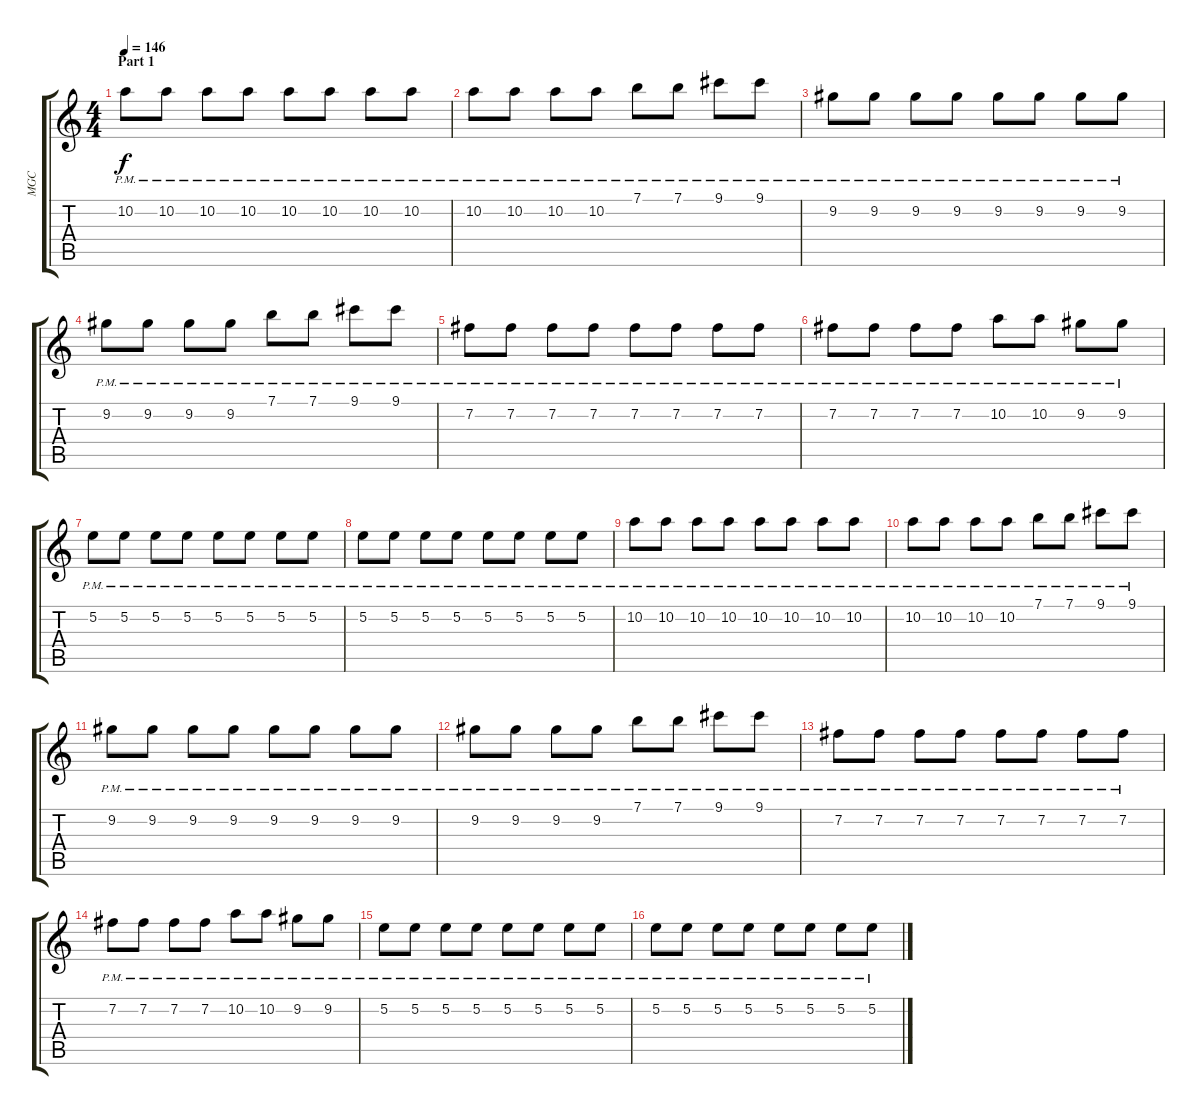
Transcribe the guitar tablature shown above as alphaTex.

\track ("MGC" "MGC") {instrument overdrivenguitar}
\staff {score tabs}
\tuning (E4 B3 G3 D3 A2 E2) {hide}
\ts (4 4)
\section ("" "Part 1")
\tempo 146
\clef g2
\ks c
10.2{pm}.8{dy f instrument overdrivenguitar} 10.2{pm}.8 10.2{pm}.8 10.2{pm}.8 10.2{pm}.8 10.2{pm}.8 10.2{pm}.8 10.2{pm}.8 |
10.2{pm}.8 10.2{pm}.8 10.2{pm}.8 10.2{pm}.8 7.1{pm}.8 7.1{pm}.8 9.1{pm}.8 9.1{pm}.8 |
9.2{pm}.8 9.2{pm}.8 9.2{pm}.8 9.2{pm}.8 9.2{pm}.8 9.2{pm}.8 9.2{pm}.8 9.2{pm}.8 |
9.2{pm}.8 9.2{pm}.8 9.2{pm}.8 9.2{pm}.8 7.1{pm}.8 7.1{pm}.8 9.1{pm}.8 9.1{pm}.8 |
7.2{pm}.8 7.2{pm}.8 7.2{pm}.8 7.2{pm}.8 7.2{pm}.8 7.2{pm}.8 7.2{pm}.8 7.2{pm}.8 |
7.2{pm}.8 7.2{pm}.8 7.2{pm}.8 7.2{pm}.8 10.2{pm}.8 10.2{pm}.8 9.2{pm}.8 9.2{pm}.8 |
5.2{pm}.8 5.2{pm}.8 5.2{pm}.8 5.2{pm}.8 5.2{pm}.8 5.2{pm}.8 5.2{pm}.8 5.2{pm}.8 |
5.2{pm}.8 5.2{pm}.8 5.2{pm}.8 5.2{pm}.8 5.2{pm}.8 5.2{pm}.8 5.2{pm}.8 5.2{pm}.8 |
10.2{pm}.8 10.2{pm}.8 10.2{pm}.8 10.2{pm}.8 10.2{pm}.8 10.2{pm}.8 10.2{pm}.8 10.2{pm}.8 |
10.2{pm}.8 10.2{pm}.8 10.2{pm}.8 10.2{pm}.8 7.1{pm}.8 7.1{pm}.8 9.1{pm}.8 9.1{pm}.8 |
9.2{pm}.8 9.2{pm}.8 9.2{pm}.8 9.2{pm}.8 9.2{pm}.8 9.2{pm}.8 9.2{pm}.8 9.2{pm}.8 |
9.2{pm}.8 9.2{pm}.8 9.2{pm}.8 9.2{pm}.8 7.1{pm}.8 7.1{pm}.8 9.1{pm}.8 9.1{pm}.8 |
7.2{pm}.8 7.2{pm}.8 7.2{pm}.8 7.2{pm}.8 7.2{pm}.8 7.2{pm}.8 7.2{pm}.8 7.2{pm}.8 |
7.2{pm}.8 7.2{pm}.8 7.2{pm}.8 7.2{pm}.8 10.2{pm}.8 10.2{pm}.8 9.2{pm}.8 9.2{pm}.8 |
5.2{pm}.8 5.2{pm}.8 5.2{pm}.8 5.2{pm}.8 5.2{pm}.8 5.2{pm}.8 5.2{pm}.8 5.2{pm}.8 |
5.2{pm}.8 5.2{pm}.8 5.2{pm}.8 5.2{pm}.8 5.2{pm}.8 5.2{pm}.8 5.2{pm}.8 5.2{pm}.8
